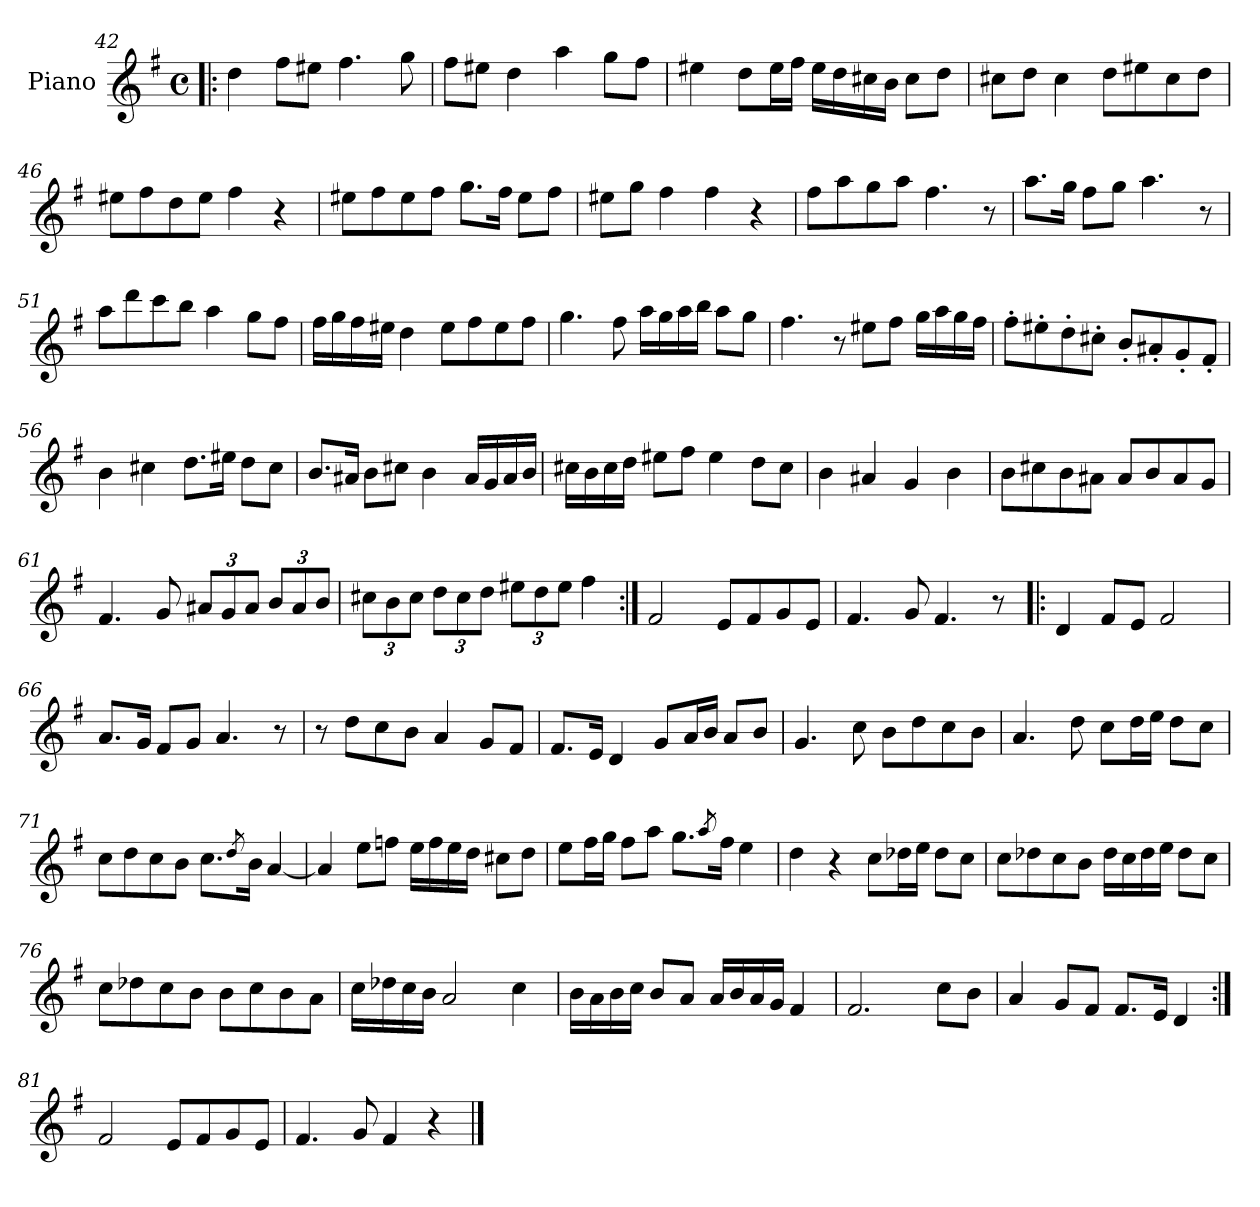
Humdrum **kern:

**kern
*part1
*staff1
*I"Piano
*I'Pno.
!!LO:LB:g=z
*clefG2
*k[f#]
*M4/4
*met(c)
=42!|:
4dd\
8ff#\L
8ee#X\J
4.ff#\
8gg\
=43
8ff#\L
8ee#X\J
4dd\
4aa\
8gg\L
8ff#\J
=44
4ee#X\
8dd\L
16ee#\L
16ff#\JJ
16ee#\LL
16dd\
16cc#X\
16b\JJ
8cc#\L
8dd\J
=45
8cc#X\L
8dd\J
4cc#\
8dd\L
8ee#X\
8cc#\
8dd\J
=46
8ee#X\L
8ff#\
8dd\
8ee#\J
4ff#\
4r
!!LO:PB:g=z
=47
8ee#X\L
8ff#\
8ee#\
8ff#\J
8.gg\L
16ff#\Jk
8ee#\L
8ff#\J
=48
8ee#X\L
8gg\J
4ff#\
4ff#\
4r
=49
8ff#\L
8aa\
8gg\
8aa\J
4.ff#\
8r
=50
8.aa\L
16gg\Jk
8ff#\L
8gg\J
4.aa\
8r
=51
8aa\L
8ddd\
8ccc\
8bb\J
4aa\
8gg\L
8ff#\J
!!LO:LB:g=z
=52
16ff#\LL
16gg\
16ff#\
16ee#X\JJ
4dd\
8ee#\L
8ff#\
8ee#\
8ff#\J
=53
4.gg\
8ff#\
16aa\LL
16gg\
16aa\
16bb\JJ
8aa\L
8gg\J
=54
4.ff#\
8r
8ee#X\L
8ff#\J
16gg\LL
16aa\
16gg\
16ff#\JJ
=55
8ff#'\L
8ee#X'\
8dd'\
8cc#X'\J
8b'/L
8a#X'/
8g'/
8f#'/J
!!LO:LB:g=z
=56
4b\
4cc#X\
8.dd\L
16ee#X\Jk
8dd\L
8cc#\J
=57
8.b/L
16a#X/Jk
8b\L
8cc#X\J
4b\
16a#/LL
16g/
16a#/
16b/JJ
=58
16cc#X\LL
16b\
16cc#\
16dd\JJ
8ee#X\L
8ff#\J
4ee#\
8dd\L
8cc#\J
=59
4b\
4a#X/
4g/
4b\
!!LO:LB:g=z
=60
8b\L
8cc#X\
8b\
8a#X\J
8a#/L
8b/
8a#/
8g/J
=61
4.f#/
8g/
*Xbrackettup
12a#X/L
12g/
12a#/J
12b/L
12a#/
12b/J
=62
12cc#X\L
12b\
12cc#\J
12dd\L
12cc#\
12dd\J
12ee#X\L
12dd\
12ee#\J
4ff#\
=63:|!
2f#/
8e/L
8f#/
8g/
8e/J
=64
4.f#/
8g/
4.f#/
8r
!!LO:LB:g=z
=65!|:
4d/
8f#/L
8e/J
2f#/
=66
8.a/L
16g/Jk
8f#/L
8g/J
4.a/
8r
=67
8r
8dd\L
8cc\
8b\J
4a/
8g/L
8f#/J
=68
8.f#/L
16e/Jk
4d/
8g/L
16a/L
16b/JJ
8a/L
8b/J
=69
4.g/
8cc\
8b\L
8dd\
8cc\
8b\J
!!LO:LB:g=z
=70
4.a/
8dd\
8cc\L
16dd\L
16ee\JJ
8dd\L
8cc\J
=71
8cc\L
8dd\
8cc\
8b\J
8.cc\L
8qdd/
16b\Jk
[4a/
=72
4a/]
8ee\L
8ffn\J
16ee\LL
16ff\
16ee\
16dd\JJ
8cc#X\L
8dd\J
=73
8ee\L
16ff#\L
16gg\JJ
8ff#\L
8aa\J
8.gg\L
8qaa/
16ff#\Jk
4ee\
!!LO:LB:g=z
=74
4dd\
4r
8cc\L
16dd-X\L
16ee\JJ
8dd-\L
8cc\J
=75
8cc\L
8dd-X\
8cc\
8b\J
16dd-\LL
16cc\
16dd-\
16ee\JJ
8dd-\L
8cc\J
=76
8cc\L
8dd-X\
8cc\
8b\J
8b\L
8cc\
8b\
8a\J
=77
16cc\LL
16dd-X\
16cc\
16b\JJ
2a/
4cc\
!!LO:LB:g=z
=78
16b\LL
16a\
16b\
16cc\JJ
8b/L
8a/J
16a/LL
16b/
16a/
16g/JJ
4f#/
=79
2.f#/
8cc\L
8b\J
=80
4a/
8g/L
8f#/J
8.f#/L
16e/Jk
4d/
=81:|!
2f#/
8e/L
8f#/
8g/
8e/J
=82
4.f#/
8g/
4f#/
4r
==
*-
